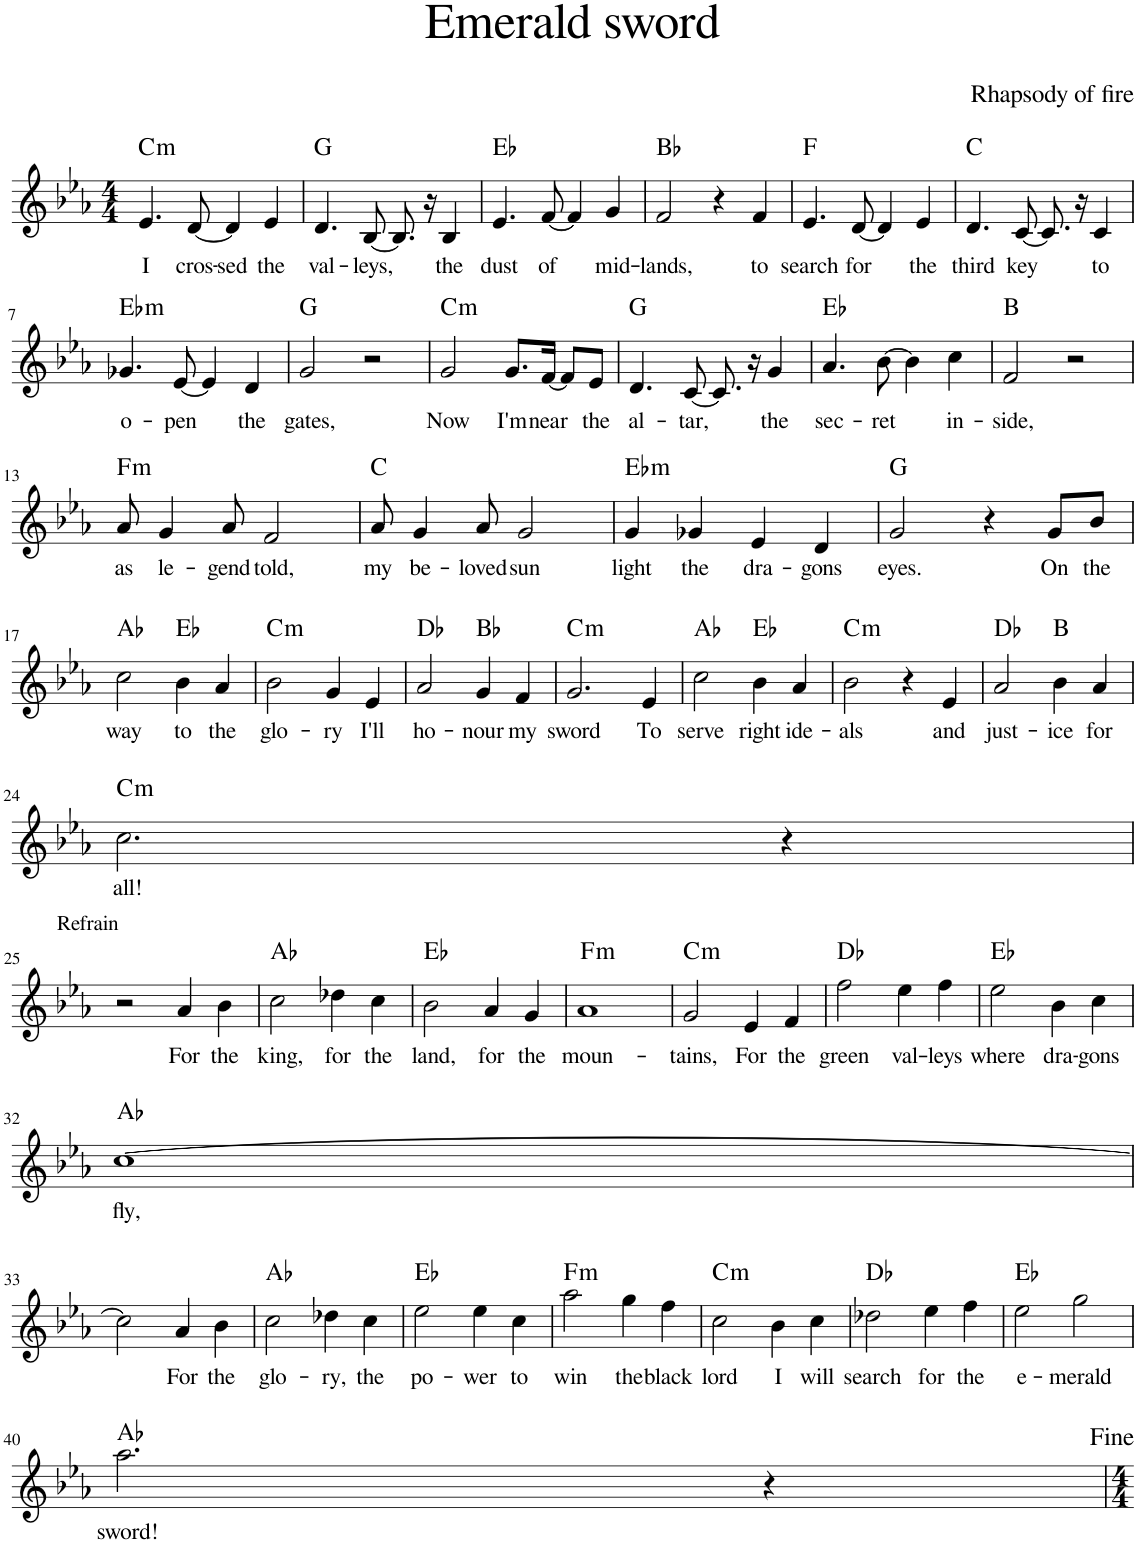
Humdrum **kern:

**kern	**text	**harte
*part1	*part1	*part1
*staff1	*staff1	*
*I"Eb Alto Ophicleide	*	*
*I'Eb A. Oph.	*	*
*clefG2	*	*
*Trd1c2	*	*
*k[b-e-a-]	*	*
*M4/4	*	*
=1	=1	=1
!	!LO:LY:b	!LO:H:kt=m
4.e-/	I	C:min
!	!LO:LY:b	!
[8d/	cros-	.
!	!LO:LY:b	!
4d/]	-sed	.
!	!LO:LY:b	!
4e-/	the	.
=2	=2	=2
!	!LO:LY:b	!
4.d/	val-	G:maj
!	!LO:LY:b	!
[8B-/	-leys,	.
8.B-/]	.	.
16r	.	.
!	!LO:LY:b	!
4B-/	the	.
=3	=3	=3
!	!LO:LY:b	!
4.e-/	dust	Eb:maj
!	!LO:LY:b	!
[8f/	of	.
4f/]	.	.
!	!LO:LY:b	!
4g/	mid-	.
=4	=4	=4
!	!LO:LY:b	!
2f/	-lands,	Bb:maj
4r	.	.
!	!LO:LY:b	!
4f/	to	.
=5	=5	=5
!	!LO:LY:b	!
4.e-/	search	F:maj
!	!LO:LY:b	!
[8d/	for	.
4d/]	.	.
!	!LO:LY:b	!
4e-/	the	.
=6	=6	=6
!	!LO:LY:b	!
4.d/	third	C:maj
!	!LO:LY:b	!
[8c/	key	.
8.c/]	.	.
16r	.	.
!	!LO:LY:b	!
4c/	to	.
!!LO:LB:g=z
=7	=7	=7
!	!LO:LY:b	!LO:H:kt=m
4.g-X/	o-	Eb:min
!	!LO:LY:b	!
[8e-/	-pen	.
4e-/]	.	.
!	!LO:LY:b	!
4d/	the	.
=8	=8	=8
!	!LO:LY:b	!
2g/	gates,	G:maj
2r	.	.
=9	=9	=9
!	!LO:LY:b	!LO:H:kt=m
2g/	Now	C:min
!	!LO:LY:b	!
8.g/L	I'm	.
!	!LO:LY:b	!
[16f/Jk	near	.
8f/L]	.	.
!	!LO:LY:b	!
8e-/J	the	.
=10	=10	=10
!	!LO:LY:b	!
4.d/	al-	G:maj
!	!LO:LY:b	!
[8c/	-tar,	.
8.c/]	.	.
16r	.	.
!	!LO:LY:b	!
4g/	the	.
=11	=11	=11
!	!LO:LY:b	!
4.a-/	sec-	Eb:maj
!	!LO:LY:b	!
[8b-\	-ret	.
4b-\]	.	.
!	!LO:LY:b	!
4cc\	in-	.
=12	=12	=12
!	!LO:LY:b	!
2f/	-side,	B:maj
2r	.	.
!!LO:LB:g=z
=13	=13	=13
!	!LO:LY:b	!LO:H:kt=m
8a-/	as	F:min
!	!LO:LY:b	!
4g/	le-	.
!	!LO:LY:b	!
8a-/	-gend	.
!	!LO:LY:b	!
2f/	told,	.
=14	=14	=14
!	!LO:LY:b	!
8a-/	my	C:maj
!	!LO:LY:b	!
4g/	be-	.
!	!LO:LY:b	!
8a-/	-loved	.
!	!LO:LY:b	!
2g/	sun	.
=15	=15	=15
!	!LO:LY:b	!LO:H:kt=m
4g/	light	Eb:min
!	!LO:LY:b	!
4g-X/	the	.
!	!LO:LY:b	!
4e-/	dra-	.
!	!LO:LY:b	!
4d/	-gons	.
=16	=16	=16
!	!LO:LY:b	!
2g/	eyes.	G:maj
4r	.	.
!	!LO:LY:b	!
8g/L	On	.
!	!LO:LY:b	!
8b-/J	the	.
!!LO:LB:g=z
=17	=17	=17
!	!LO:LY:b	!
2cc\	way	Ab:maj
!	!LO:LY:b	!
4b-\	to	Eb:maj
!	!LO:LY:b	!
4a-/	the	.
=18	=18	=18
!	!LO:LY:b	!LO:H:kt=m
2b-\	glo-	C:min
!	!LO:LY:b	!
4g/	-ry	.
!	!LO:LY:b	!
4e-/	I'll	.
=19	=19	=19
!	!LO:LY:b	!
2a-/	ho-	Db:maj
!	!LO:LY:b	!
4g/	-nour	Bb:maj
!	!LO:LY:b	!
4f/	my	.
=20	=20	=20
!	!LO:LY:b	!LO:H:kt=m
2.g/	sword	C:min
!	!LO:LY:b	!
4e-/	To	.
=21	=21	=21
!	!LO:LY:b	!
2cc\	serve	Ab:maj
!	!LO:LY:b	!
4b-\	right	Eb:maj
!	!LO:LY:b	!
4a-/	ide-	.
=22	=22	=22
!	!LO:LY:b	!LO:H:kt=m
2b-\	-als	C:min
4r	.	.
!	!LO:LY:b	!
4e-/	and	.
=23	=23	=23
!	!LO:LY:b	!
2a-/	just-	Db:maj
!	!LO:LY:b	!
4b-\	-ice	B:maj
!	!LO:LY:b	!
4a-/	for	.
!!LO:LB:g=z
=24	=24	=24
!	!LO:LY:b	!LO:H:kt=m
2.cc\	all!	C:min
4r	.	.
!!LO:LB:g=z
=25	=25	=25
!LO:TX:a:t=Refrain	!	!
2r	.	.
!	!LO:LY:b	!
4a-/	For	.
!	!LO:LY:b	!
4b-\	the	.
=26	=26	=26
!	!LO:LY:b	!
2cc\	king,	Ab:maj
!	!LO:LY:b	!
4dd-X\	for	.
!	!LO:LY:b	!
4cc\	the	.
=27	=27	=27
!	!LO:LY:b	!
2b-\	land,	Eb:maj
!	!LO:LY:b	!
4a-/	for	.
!	!LO:LY:b	!
4g/	the	.
=28	=28	=28
!	!LO:LY:b	!LO:H:kt=m
1a-	moun-	F:min
=29	=29	=29
!	!LO:LY:b	!LO:H:kt=m
2g/	-tains,	C:min
!	!LO:LY:b	!
4e-/	For	.
!	!LO:LY:b	!
4f/	the	.
=30	=30	=30
!	!LO:LY:b	!
2ff\	green	Db:maj
!	!LO:LY:b	!
4ee-\	val-	.
!	!LO:LY:b	!
4ff\	-leys	.
=31	=31	=31
!	!LO:LY:b	!
2ee-\	where	Eb:maj
!	!LO:LY:b	!
4b-\	dra-	.
!	!LO:LY:b	!
4cc\	-gons	.
!!LO:LB:g=z
=32	=32	=32
!	!LO:LY:b	!
[1cc	fly,	Ab:maj
!!LO:LB:g=z
=33	=33	=33
2cc\]	.	.
!	!LO:LY:b	!
4a-/	For	.
!	!LO:LY:b	!
4b-\	the	.
=34	=34	=34
!	!LO:LY:b	!
2cc\	glo-	Ab:maj
!	!LO:LY:b	!
4dd-X\	-ry,	.
!	!LO:LY:b	!
4cc\	the	.
=35	=35	=35
!	!LO:LY:b	!
2ee-\	po-	Eb:maj
!	!LO:LY:b	!
4ee-\	-wer	.
!	!LO:LY:b	!
4cc\	to	.
=36	=36	=36
!	!LO:LY:b	!LO:H:kt=m
2aa-\	win	F:min
!	!LO:LY:b	!
4gg\	the	.
!	!LO:LY:b	!
4ff\	black	.
=37	=37	=37
!	!LO:LY:b	!LO:H:kt=m
2cc\	lord	C:min
!	!LO:LY:b	!
4b-\	I	.
!	!LO:LY:b	!
4cc\	will	.
=38	=38	=38
!	!LO:LY:b	!
2dd-X\	search	Db:maj
!	!LO:LY:b	!
4ee-\	for	.
!	!LO:LY:b	!
4ff\	the	.
=39	=39	=39
!	!LO:LY:b	!
2ee-\	e-	Eb:maj
!	!LO:LY:b	!
2gg\	-merald	.
!!LO:LB:g=z
=40	=40	=40
!	!LO:LY:b	!
2.aa-\	sword!	Ab:maj
4r	.	.
=	=	=
*-	*-	*-
